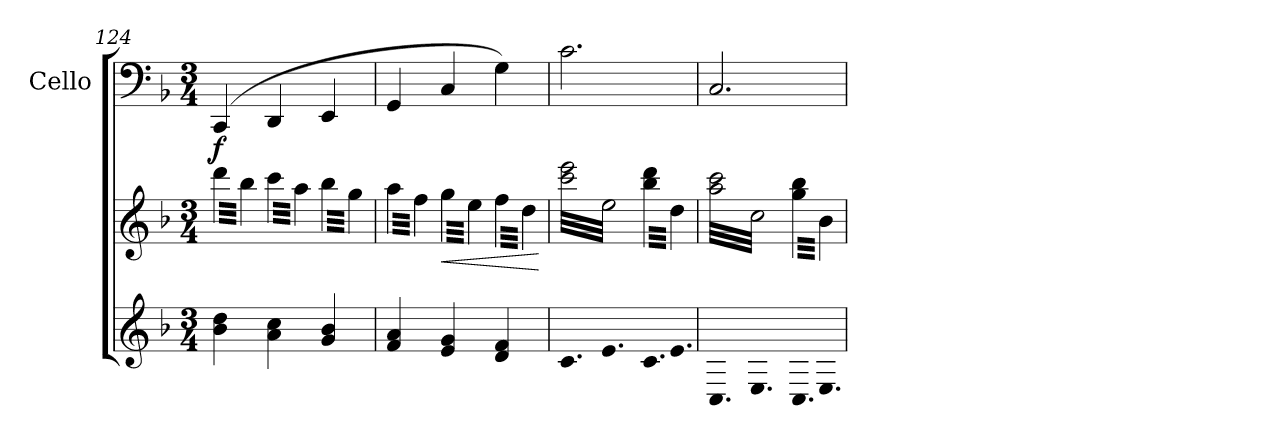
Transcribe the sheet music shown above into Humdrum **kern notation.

**kern	**kern	**dynam	**kern	**dynam
*part2	*part2	*part2	*part1	*part1
*staff3	*staff2	*staff2/3	*staff1	*staff1
*	*	*	*I"Cello	*
!!LO:PB:g=z
*clefG2	*clefG2	*	*clefF4	*
*k[b-]	*k[b-]	*	*k[b-]	*
*F:	*F:	*	*F:	*
*M3/4	*M3/4	*	*M3/4	*
*	*Xtuplet	*	*	*
=124	=124	=124	=124	=124
!	!LO:N:vis=8.	!	!	!LO:DY:b
*	*tremolo	*	*	*
4b-\ 4dd\	(>32ddd\LLL	.	(>4CC/	f
.	32bb-\	.	.	.
.	32ddd\	.	.	.
.	32bb-\	.	.	.
!	!LO:N:vis=8.	!	!	!
.	32ddd\	.	.	.
.	32bb-\	.	.	.
.	32ddd\	.	.	.
.	32bb-\JJJ	.	.	.
!	!LO:N:vis=8.	!	!	!
4a\ 4cc\	32ccc\LLL	.	4DD/	.
.	32aa\	.	.	.
.	32ccc\	.	.	.
.	32aa\	.	.	.
!	!LO:N:vis=8.	!	!	!
.	32ccc\	.	.	.
.	32aa\	.	.	.
.	32ccc\	.	.	.
.	32aa\JJJ	.	.	.
!	!LO:N:vis=8.	!	!	!
4g/ 4b-/	32bb-\LLL	.	4EE/	.
.	32gg\	.	.	.
.	32bb-\	.	.	.
.	32gg\	.	.	.
!	!LO:N:vis=8.	!	!	!
.	32bb-\	.	.	.
.	32gg\	.	.	.
.	32bb-\	.	.	.
.	32gg\JJJ	.	.	.
=125	=125	=125	=125	=125
!	!LO:N:vis=8.	!	!	!
4f/ 4a/	32aa\LLL	.	4GG/	.
.	32ff\	.	.	.
.	32aa\	.	.	.
.	32ff\	.	.	.
!	!LO:N:vis=8.	!	!	!
.	32aa\	.	.	.
.	32ff\	.	.	.
.	32aa\	.	.	.
.	32ff\JJJ	.	.	.
!	!LO:N:vis=8.	!LO:HP:b	!	!
4e/ 4g/	32gg\LLL	<	4C/	.
.	32ee\	.	.	.
.	32gg\	.	.	.
.	32ee\	.	.	.
!	!LO:N:vis=8.	!	!	!
.	32gg\	.	.	.
.	32ee\	.	.	.
.	32gg\	.	.	.
.	32ee\JJJ	.	.	.
!	!LO:N:vis=8.	!	!	!
4d/ 4f/	32ff\LLL	.	4G\)	.
.	32dd\)	.	.	.
.	32ff\	.	.	.
.	32dd\)	.	.	.
!	!LO:N:vis=8.	!	!	!
.	32ff\	.	.	.
.	32dd\)	.	.	.
.	32ff\	.	.	.
.	32dd\)JJJ	.	.	.
.	.	[	.	.
=126	=126	=126	=126	=126
*Xtuplet	*	*	*	*
!LO:N:vis=2.	!LO:N:vis=8.	!	!	!
6.c/	(>32ccc\ 32eee\LLL	.	2.c\	.
.	32ee\	.	.	.
.	32ccc\ 32eee\	.	.	.
.	32ee\	.	.	.
.	32ccc\ 32eee\	.	.	.
.	32ee\	.	.	.
.	32ccc\ 32eee\	.	.	.
.	32ee\	.	.	.
!LO:N:vis=2.	!LO:N:vis=4.	!	!	!
6.e/	32ccc\ 32eee\	.	.	.
.	32ee\	.	.	.
.	32ccc\ 32eee\	.	.	.
.	32ee\	.	.	.
.	32ccc\ 32eee\	.	.	.
.	32ee\	.	.	.
.	32ccc\ 32eee\	.	.	.
.	32ee\JJJ	.	.	.
!LO:N:vis=4.	!LO:N:vis=16.	!	!	!
12.c/	32bb-\ 32ddd\LLL	.	.	.
.	32dd\	.	.	.
.	32bb-\ 32ddd\	.	.	.
.	32dd\	.	.	.
!LO:N:vis=4.	!LO:N:vis=8.	!	!	!
12.e/	32bb-\ 32ddd\	.	.	.
.	32dd\	.	.	.
.	32bb-\ 32ddd\	.	.	.
.	32dd\JJJ	.	.	.
=127	=127	=127	=127	=127
!LO:N:vis=2.	!LO:N:vis=8.	!	!	!
6.C\	32aa\ 32ccc\LLL	.	2.C/	.
.	32cc\	.	.	.
.	32aa\ 32ccc\	.	.	.
.	32cc\	.	.	.
.	32aa\ 32ccc\	.	.	.
.	32cc\	.	.	.
.	32aa\ 32ccc\	.	.	.
.	32cc\	.	.	.
!LO:N:vis=2.	!LO:N:vis=4.	!	!	!
6.E\	32aa\ 32ccc\	.	.	.
.	32cc\	.	.	.
.	32aa\ 32ccc\	.	.	.
.	32cc\	.	.	.
.	32aa\ 32ccc\	.	.	.
.	32cc\	.	.	.
.	32aa\ 32ccc\	.	.	.
.	32cc\JJJ	.	.	.
!LO:N:vis=4.	!LO:N:vis=16.	!	!	!
12.C\	32gg\ 32bb-\LLL	.	.	.
.	32b-\)	.	.	.
.	32gg\ 32bb-\	.	.	.
.	32b-\)	.	.	.
!LO:N:vis=4.	!LO:N:vis=8.	!	!	!
12.E\	32gg\ 32bb-\	.	.	.
.	32b-\)	.	.	.
.	32gg\ 32bb-\	.	.	.
.	32b-\)JJJ	.	.	.
*	*Xtremolo	*	*	*
.	.	.	.	.
.	.	.	.	.
.	.	.	.	.
.	.	.	.	.
=	=	=	=	=
*-	*-	*-	*-	*-
